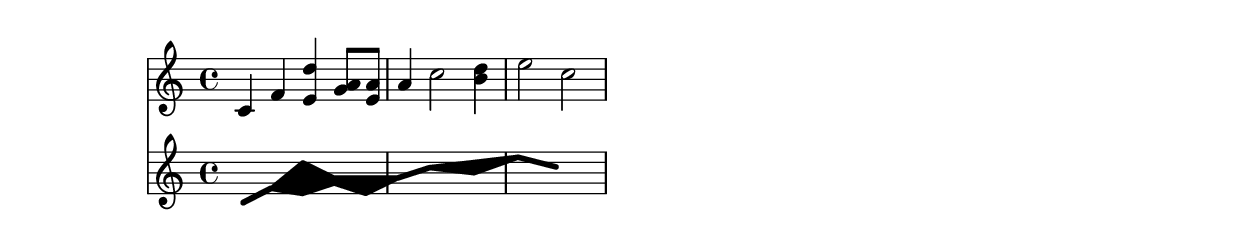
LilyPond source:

%% Do not edit this file; it is auto-generated from LSR http://lsr.dsi.unimi.it
%% This file is in the public domain.
\version "2.11.57"

\header {
  lsrtags = "simultaneous-notes, chords, keyboards"

  texidoces = "
Los «clusters» o racimos son un mecanismo para indicar la
interpretación de un ámbito de notas al mismo tiempo.

"
  doctitlees = "Clusters («racimos»)"

  texidoc = "
Clusters are a device to denote that a complete range of notes is to be
played.

"
  doctitle = "Clusters"
} % begin verbatim
\layout {
  ragged-right = ##t 
}

fragment = \relative c' {
  c4 f <e d'>4
  <g a>8 <e a> a4 c2 <d b>4
  e2 c
}

<<
  \new Staff \fragment
  \new Staff \makeClusters \fragment
>>
